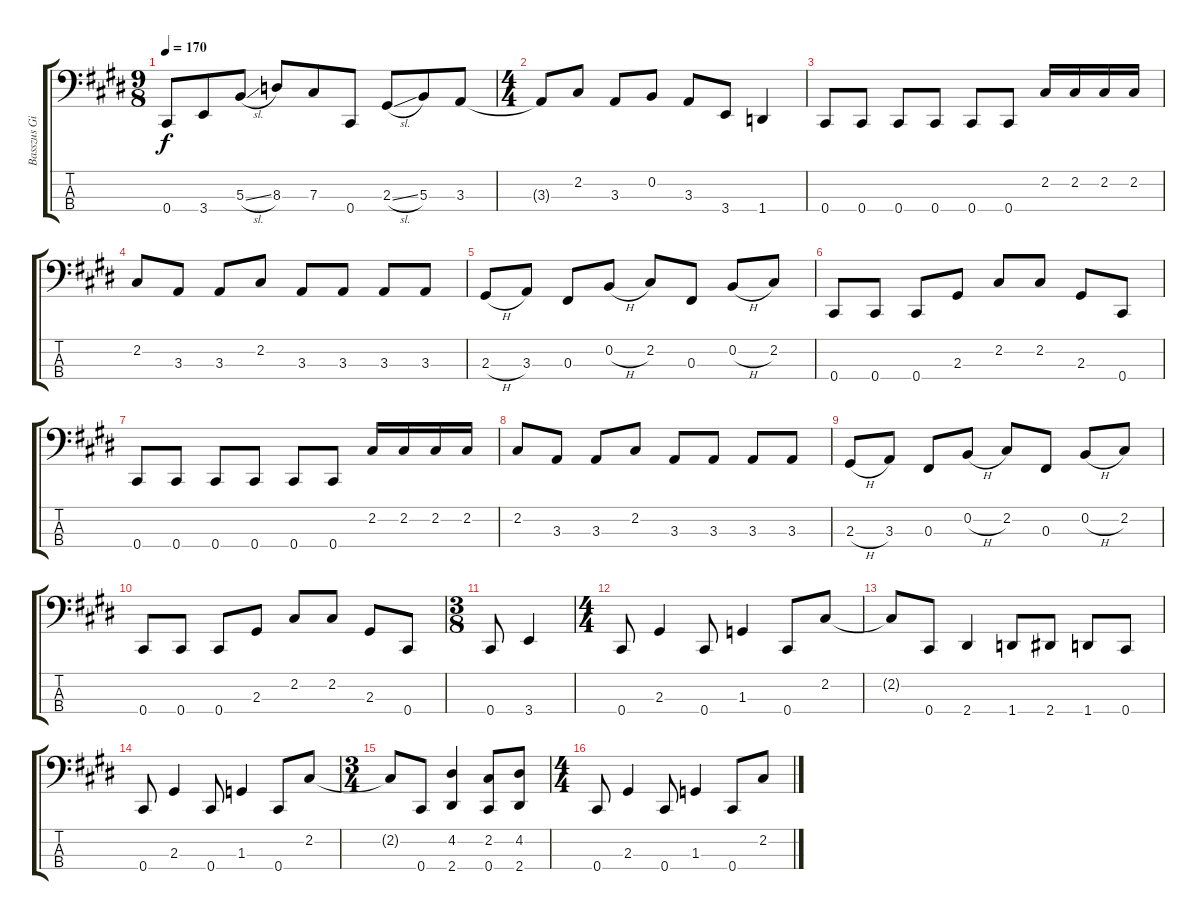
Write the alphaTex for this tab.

\track ("Basszus Gitár" "Basszus Gi") {instrument electricbassfinger}
\staff {score tabs}
\tuning (E2 B1 Gb1 Db1) {hide}
\ts (9 8)
\tempo 170
\clef f4
\ks c#minor
0.4.8{dy f} 3.4.8 5.3{sl}.8 8.3.8 7.3.8 0.4.8 2.3{sl}.8 5.3.8 3.3.8 |
\ts (4 4)
3.3{t}.8 2.2.8 3.3.8 0.2.8 3.3.8 3.4.8 1.4.4 |
0.4.8 0.4.8 0.4.8 0.4.8 0.4.8 0.4.8 2.2.16 2.2.16 2.2.16 2.2.16 |
2.2.8 3.3.8 3.3.8 2.2.8 3.3.8 3.3.8 3.3.8 3.3.8 |
2.3{h}.8 3.3.8 0.3.8 0.2{h}.8 2.2.8 0.3.8 0.2{h}.8 2.2.8 |
0.4.8 0.4.8 0.4.8 2.3.8 2.2.8 2.2.8 2.3.8 0.4.8 |
0.4.8 0.4.8 0.4.8 0.4.8 0.4.8 0.4.8 2.2.16 2.2.16 2.2.16 2.2.16 |
2.2.8 3.3.8 3.3.8 2.2.8 3.3.8 3.3.8 3.3.8 3.3.8 |
2.3{h}.8 3.3.8 0.3.8 0.2{h}.8 2.2.8 0.3.8 0.2{h}.8 2.2.8 |
0.4.8 0.4.8 0.4.8 2.3.8 2.2.8 2.2.8 2.3.8 0.4.8 |
\ts (3 8)
0.4.8 3.4.4 |
\ts (4 4)
0.4.8 2.3.4 0.4.8 1.3.4 0.4.8 2.2.8 |
2.2{t}.8 0.4.8 2.4.4 1.4.8 2.4.8 1.4.8 0.4.8 |
0.4.8 2.3.4 0.4.8 1.3.4 0.4.8 2.2.8 |
\ts (3 4)
2.2{t}.8 0.4.8 (4.2 2.4).4 (2.2 0.4).8 (4.2 2.4).8 |
\ts (4 4)
0.4.8 2.3.4 0.4.8 1.3.4 0.4.8 2.2.8
